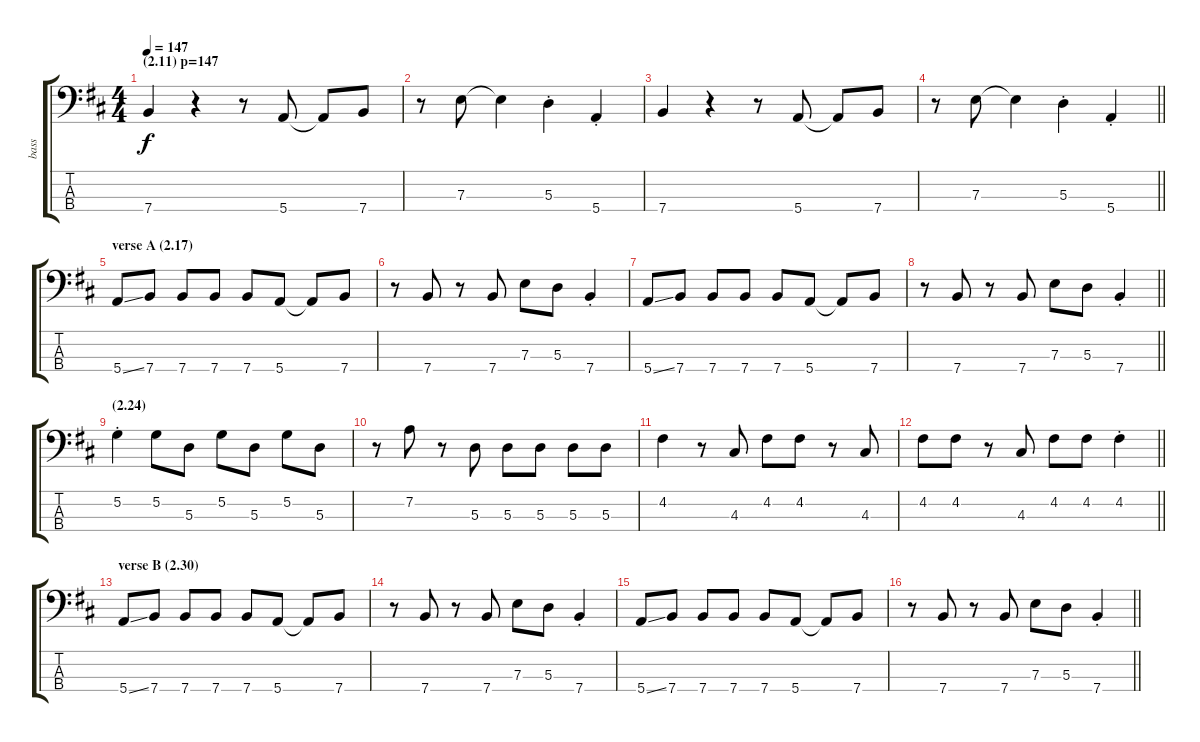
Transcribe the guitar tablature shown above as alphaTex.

\track ("bass" "bass") {instrument electricbassfinger}
\staff {score tabs}
\tuning (G2 D2 A1 E1) {hide}
\ts (4 4)
\section ("" "(2.11) p=147")
\tempo 147
\clef f4
\ks d
7.4.4{dy f} r.4 r.8 5.4.8 5.4{t}.8 7.4.8 |
r.8 7.3.8 7.3{t}.4 5.3{st}.4 5.4{st}.4 |
7.4.4 r.4 r.8 5.4.8 5.4{t}.8 7.4.8 |
\barLineRight lightlight
r.8 7.3.8 7.3{t}.4 5.3{st}.4 5.4{st}.4 |
\section ("" "verse A (2.17)")
5.4{ss}.8 7.4.8 7.4.8 7.4.8 7.4.8 5.4.8 5.4{t}.8 7.4.8 |
r.8 7.4.8 r.8 7.4.8 7.3.8 5.3.8 7.4{st}.4 |
5.4{ss}.8 7.4.8 7.4.8 7.4.8 7.4.8 5.4.8 5.4{t}.8 7.4.8 |
\barLineRight lightlight
r.8 7.4.8 r.8 7.4.8 7.3.8 5.3.8 7.4{st}.4 |
\section ("" "(2.24)")
5.2{st}.4 5.2.8 5.3.8 5.2.8 5.3.8 5.2.8 5.3.8 |
r.8 7.2.8 r.8 5.3.8 5.3.8 5.3.8 5.3.8 5.3.8 |
4.2.4 r.8 4.3.8 4.2.8 4.2.8 r.8 4.3.8 |
\barLineRight lightlight
4.2.8 4.2.8 r.8 4.3.8 4.2.8 4.2.8 4.2{st}.4 |
\section ("" "verse B (2.30)")
5.4{ss}.8 7.4.8 7.4.8 7.4.8 7.4.8 5.4.8 5.4{t}.8 7.4.8 |
r.8 7.4.8 r.8 7.4.8 7.3.8 5.3.8 7.4{st}.4 |
5.4{ss}.8 7.4.8 7.4.8 7.4.8 7.4.8 5.4.8 5.4{t}.8 7.4.8 |
\barLineRight lightlight
r.8 7.4.8 r.8 7.4.8 7.3.8 5.3.8 7.4{st}.4
